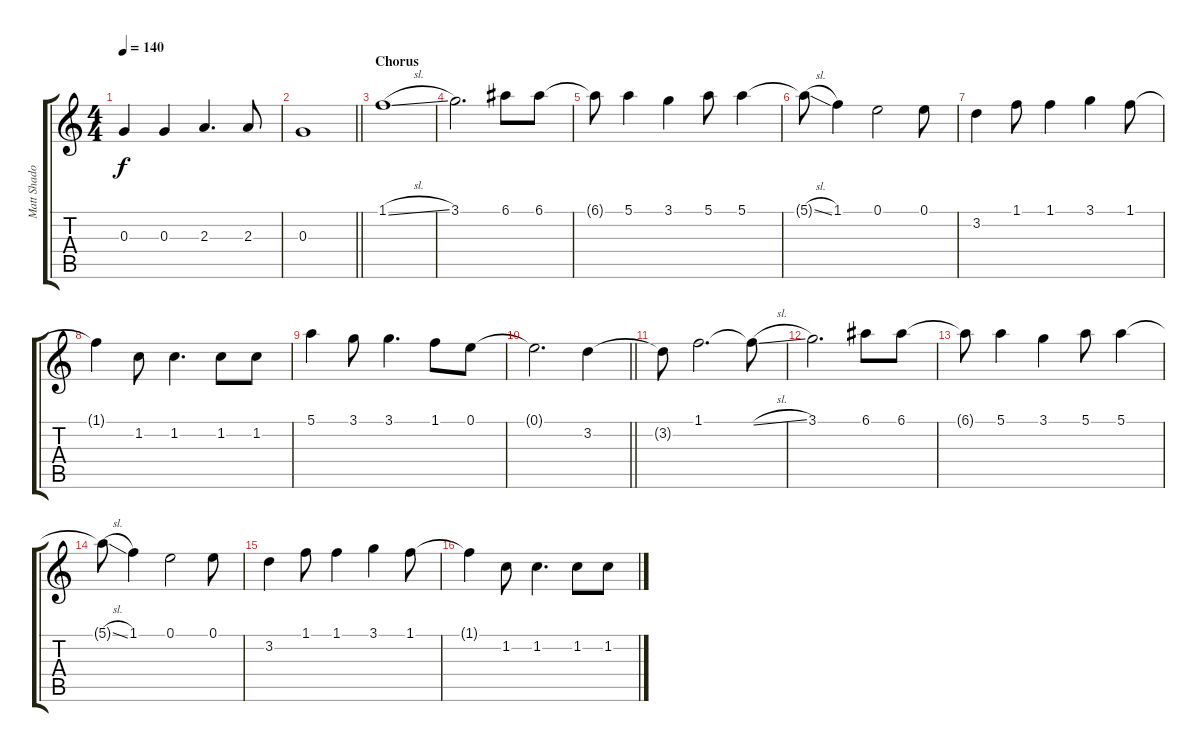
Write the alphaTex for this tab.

\track ("Matt Shadows" "Matt Shado") {instrument distortionguitar}
\staff {score tabs}
\tuning (E4 B3 G3 D3 A2 E2) {hide}
\ts (4 4)
\tempo 140
\clef g2
\ks c
0.3.4{dy f} 0.3.4 2.3.4{d} 2.3.8 |
\barLineRight lightlight
0.3.1 |
\section ("" "Chorus")
1.1{sl}.1 |
3.1.2{d} 6.1.8 6.1.8 |
6.1{t}.8 5.1.4 3.1.4 5.1.8 5.1.4 |
5.1{sl t}.8 1.1.4 0.1.2 0.1.8 |
3.2.4 1.1.8 1.1.4 3.1.4 1.1.8 |
1.1{t}.4 1.2.8 1.2.4{d} 1.2.8 1.2.8 |
5.1.4 3.1.8 3.1.4{d} 1.1.8 0.1.8 |
\barLineRight lightlight
0.1{t}.2{d} 3.2.4 |
3.2{t}.8 1.1.2{d} 1.1{sl t}.8 |
3.1.2{d} 6.1.8 6.1.8 |
6.1{t}.8 5.1.4 3.1.4 5.1.8 5.1.4 |
5.1{sl t}.8 1.1.4 0.1.2 0.1.8 |
3.2.4 1.1.8 1.1.4 3.1.4 1.1.8 |
1.1{t}.4 1.2.8 1.2.4{d} 1.2.8 1.2.8
